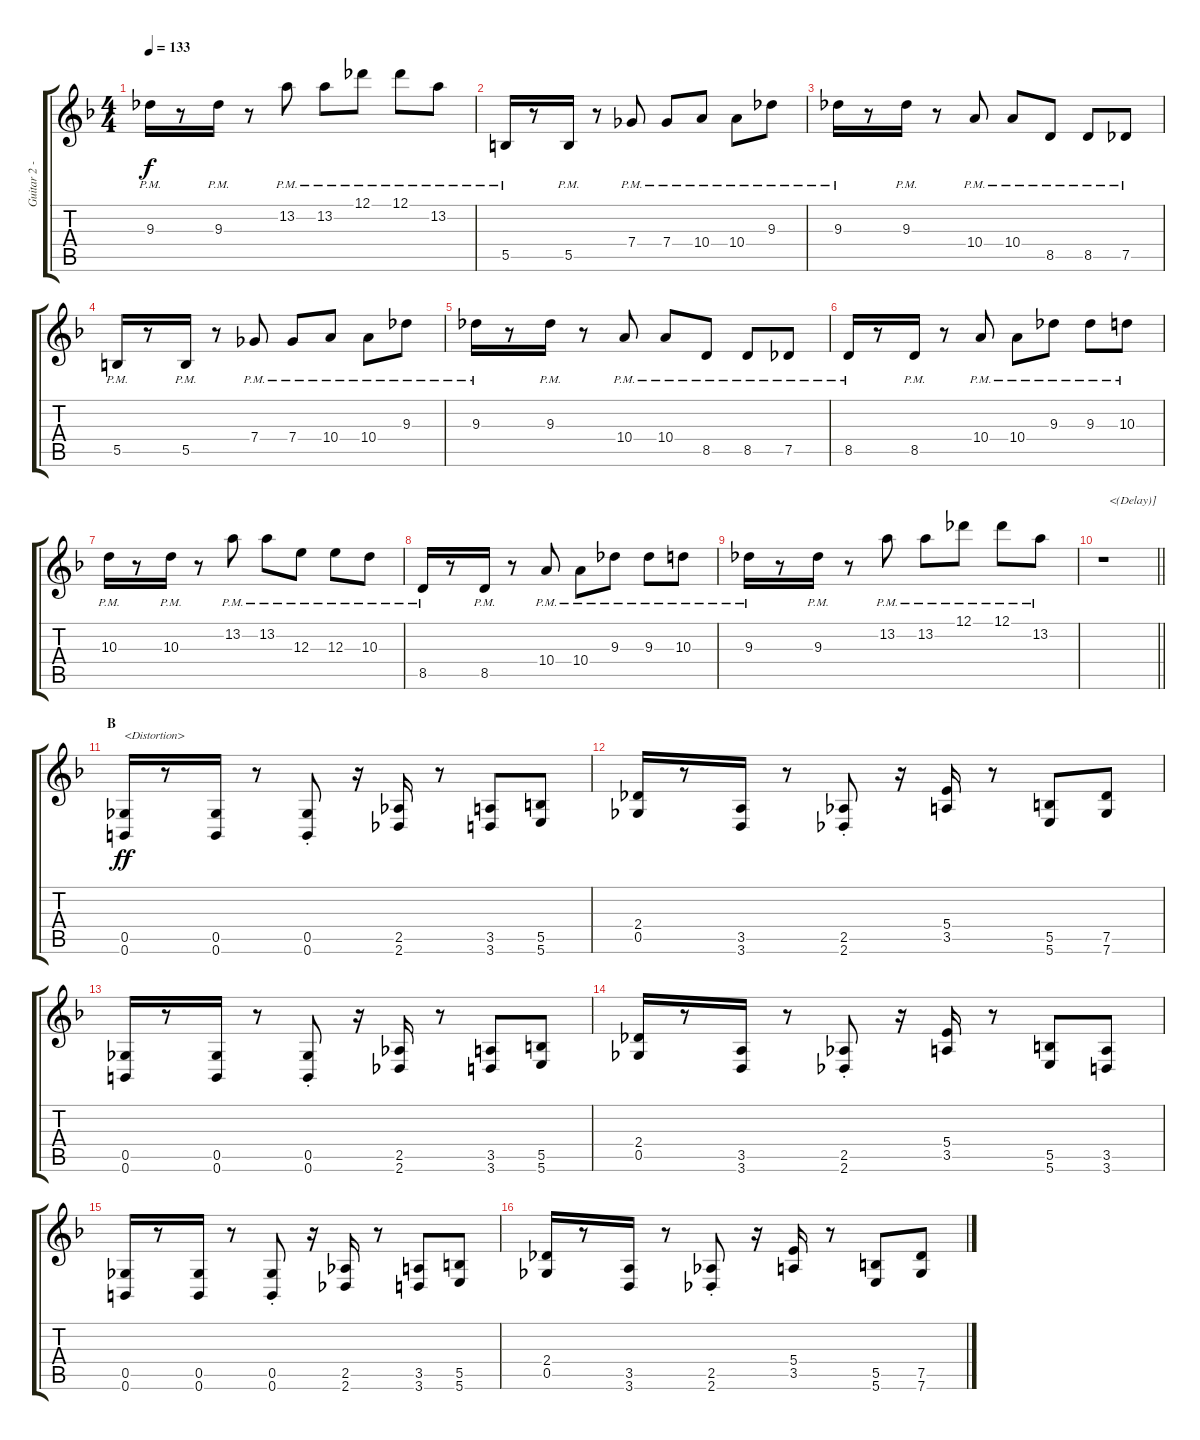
\track ("Guitar 2 - Uruha" "Guitar 2 -") {instrument distortionguitar}
\staff {score tabs}
\tuning (Db4 Ab3 E3 B2 Gb2 B1) {hide}
\ts (4 4)
\tempo 133
\clef g2
\ks f
9.3{pm}.16{dy f} r.8 9.3{pm}.16 r.8 13.2{pm}.8 13.2{pm}.8 12.1{pm}.8 12.1{pm}.8 13.2{pm}.8 |
5.5{pm}.16 r.8 5.5{pm}.16 r.8 7.4{pm}.8 7.4{pm}.8 10.4{pm}.8 10.4{pm}.8 9.3{pm}.8 |
9.3{pm}.16 r.8 9.3{pm}.16 r.8 10.4{pm}.8 10.4{pm}.8 8.5{pm}.8 8.5{pm}.8 7.5{pm}.8 |
5.5{pm}.16 r.8 5.5{pm}.16 r.8 7.4{pm}.8 7.4{pm}.8 10.4{pm}.8 10.4{pm}.8 9.3{pm}.8 |
9.3{pm}.16 r.8 9.3{pm}.16 r.8 10.4{pm}.8 10.4{pm}.8 8.5{pm}.8 8.5{pm}.8 7.5{pm}.8 |
8.5{pm}.16 r.8 8.5{pm}.16 r.8 10.4{pm}.8 10.4{pm}.8 9.3{pm}.8 9.3{pm}.8 10.3{pm}.8 |
10.3{pm}.16 r.8 10.3{pm}.16 r.8 13.2{pm}.8 13.2{pm}.8 12.3{pm}.8 12.3{pm}.8 10.3{pm}.8 |
8.5{pm}.16 r.8 8.5{pm}.16 r.8 10.4{pm}.8 10.4{pm}.8 9.3{pm}.8 9.3{pm}.8 10.3{pm}.8 |
9.3{pm}.16 r.8 9.3{pm}.16 r.8 13.2{pm}.8 13.2{pm}.8 12.1{pm}.8 12.1{pm}.8 13.2{pm}.8 |
\barLineRight lightlight
r.1{txt "  <(Delay)]"} |
\section ("" "B")
(0.5 0.6).16{txt "<Distortion>" dy ff volume 9 instrument distortionguitar} r.8 (0.5 0.6).16 r.8 (0.5{st} 0.6{st}).8 r.16 (2.5 2.6).16 r.8 (3.5 3.6).8 (5.5 5.6).8 |
(2.4 0.5).16 r.8 (3.5 3.6).16 r.8 (2.5{st} 2.6{st}).8 r.16 (5.4 3.5).16 r.8 (5.5 5.6).8 (7.5 7.6).8 |
(0.5 0.6).16 r.8 (0.5 0.6).16 r.8 (0.5{st} 0.6{st}).8 r.16 (2.5 2.6).16 r.8 (3.5 3.6).8 (5.5 5.6).8 |
(2.4 0.5).16 r.8 (3.5 3.6).16 r.8 (2.5{st} 2.6{st}).8 r.16 (5.4 3.5).16 r.8 (5.5 5.6).8 (3.5 3.6).8 |
(0.5 0.6).16 r.8 (0.5 0.6).16 r.8 (0.5{st} 0.6{st}).8 r.16 (2.5 2.6).16 r.8 (3.5 3.6).8 (5.5 5.6).8 |
(2.4 0.5).16 r.8 (3.5 3.6).16 r.8 (2.5{st} 2.6{st}).8 r.16 (5.4 3.5).16 r.8 (5.5 5.6).8 (7.5 7.6).8
